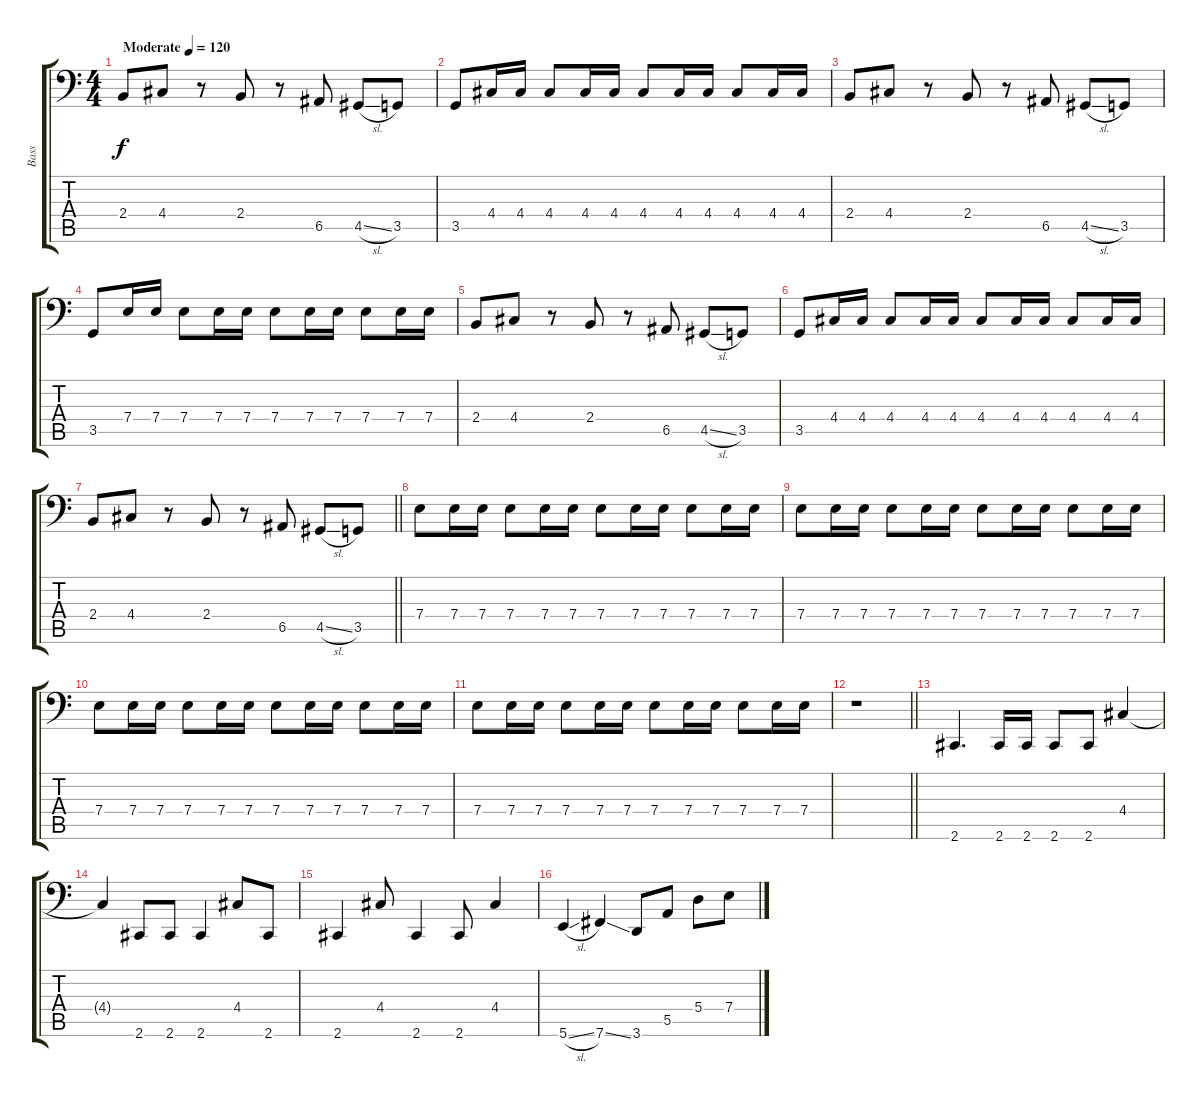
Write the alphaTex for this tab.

\track ("Bass" "Bass") {instrument electricbassfinger}
\staff {score tabs}
\tuning (C3 G2 D2 A1 E1 B0) {hide}
\ts (4 4)
\tempo (120 "Moderate")
\clef f4
\ks c
2.4.8{dy f instrument electricbassfinger} 4.4.8 r.8 2.4.8 r.8 6.5.8 4.5{sl}.8 3.5.8 |
3.5.8 4.4.16 4.4.16 4.4.8 4.4.16 4.4.16 4.4.8 4.4.16 4.4.16 4.4.8 4.4.16 4.4.16 |
2.4.8 4.4.8 r.8 2.4.8 r.8 6.5.8 4.5{sl}.8 3.5.8 |
3.5.8 7.4.16 7.4.16 7.4.8 7.4.16 7.4.16 7.4.8 7.4.16 7.4.16 7.4.8 7.4.16 7.4.16 |
2.4.8 4.4.8 r.8 2.4.8 r.8 6.5.8 4.5{sl}.8 3.5.8 |
3.5.8 4.4.16 4.4.16 4.4.8 4.4.16 4.4.16 4.4.8 4.4.16 4.4.16 4.4.8 4.4.16 4.4.16 |
\barLineRight lightlight
2.4.8 4.4.8 r.8 2.4.8 r.8 6.5.8 4.5{sl}.8 3.5.8 |
7.4.8 7.4.16 7.4.16 7.4.8 7.4.16 7.4.16 7.4.8 7.4.16 7.4.16 7.4.8 7.4.16 7.4.16 |
7.4.8 7.4.16 7.4.16 7.4.8 7.4.16 7.4.16 7.4.8 7.4.16 7.4.16 7.4.8 7.4.16 7.4.16 |
7.4.8 7.4.16 7.4.16 7.4.8 7.4.16 7.4.16 7.4.8 7.4.16 7.4.16 7.4.8 7.4.16 7.4.16 |
7.4.8 7.4.16 7.4.16 7.4.8 7.4.16 7.4.16 7.4.8 7.4.16 7.4.16 7.4.8 7.4.16 7.4.16 |
\barLineRight lightlight
r.1 |
2.6.4{d} 2.6.16 2.6.16 2.6.8 2.6.8 4.4.4 |
4.4{t}.4 2.6.8 2.6.8 2.6.4 4.4.8 2.6.8 |
2.6.4 4.4.8 2.6.4 2.6.8 4.4.4 |
5.6{sl}.4 7.6{ss}.4 3.6.8 5.5.8 5.4.8 7.4.8
